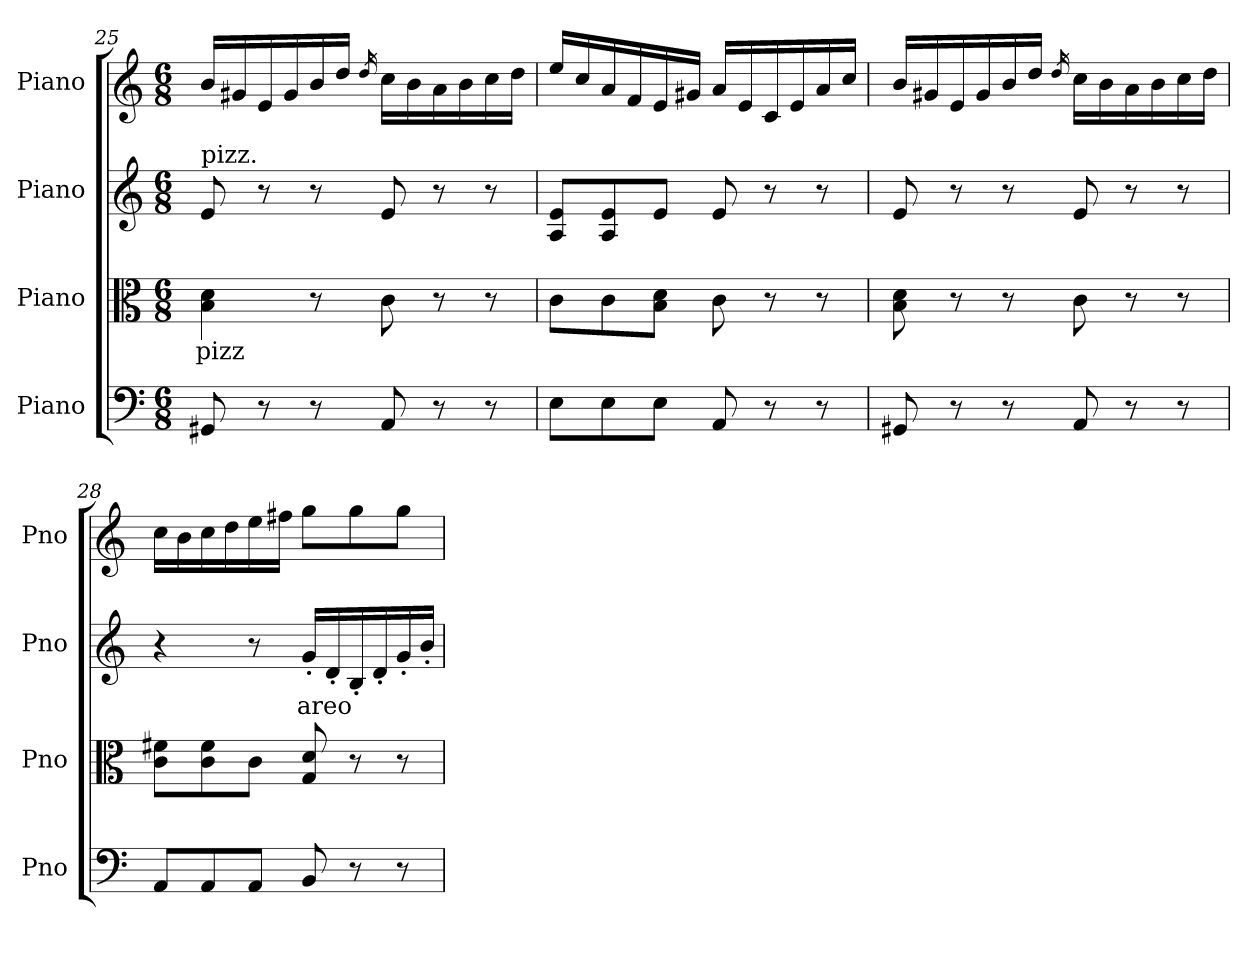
**kern	**kern	**text	**kern	**text	**kern
*part4	*part3	*part3	*part2	*part2	*part1
*staff4	*staff3	*staff3	*staff2	*staff2	*staff1
*I"Piano	*I"Piano	*	*I"Piano	*	*I"Piano
*I'Pno	*I'Pno	*	*I'Pno	*	*I'Pno
!!LO:LB:g=z
*clefF4	*clefC3	*	*clefG2	*	*clefG2
*k[]	*k[]	*	*k[]	*	*k[]
*M6/8	*M6/8	*	*M6/8	*	*M6/8
=25	=25	=25	=25	=25	=25
!	!	!	!LO:TX:a:t=pizz.	!	!
!	!	!LO:LY:b	!	!	!
8GG#X/	4B\ 4d\	pizz	8e/	.	16b/LL
.	.	.	.	.	16g#X/
8r	.	.	8r	.	16e/
.	.	.	.	.	16g#/
8r	8r	.	8r	.	16b/
.	.	.	.	.	16dd/JJ
.	.	.	.	.	16qdd/
8AA/	8c\	.	8e/	.	16cc\LL
.	.	.	.	.	16b\
8r	8r	.	8r	.	16a\
.	.	.	.	.	16b\
8r	8r	.	8r	.	16cc\
.	.	.	.	.	16dd\JJ
=26	=26	=26	=26	=26	=26
8E\L	8c\L	.	8A/ 8e/L	.	16ee/LL
.	.	.	.	.	16cc/
8E\	8c\	.	8A/ 8e/	.	16a/
.	.	.	.	.	16f/
8E\J	8B\ 8d\J	.	8e/J	.	16e/
.	.	.	.	.	16g#X/JJ
8AA/	8c\	.	8e/	.	16a/LL
.	.	.	.	.	16e/
8r	8r	.	8r	.	16c/
.	.	.	.	.	16e/
8r	8r	.	8r	.	16a/
.	.	.	.	.	16cc/JJ
=27	=27	=27	=27	=27	=27
8GG#X/	8B\ 8d\	.	8e/	.	16b/LL
.	.	.	.	.	16g#X/
8r	8r	.	8r	.	16e/
.	.	.	.	.	16g#/
8r	8r	.	8r	.	16b/
.	.	.	.	.	16dd/JJ
.	.	.	.	.	16qdd/
8AA/	8c\	.	8e/	.	16cc\LL
.	.	.	.	.	16b\
8r	8r	.	8r	.	16a\
.	.	.	.	.	16b\
8r	8r	.	8r	.	16cc\
.	.	.	.	.	16dd\JJ
=28	=28	=28	=28	=28	=28
8AA/L	8c\ 8f#X\L	.	4r	.	16cc\LL
.	.	.	.	.	16b\
8AA/	8c\ 8f#\	.	.	.	16cc\
.	.	.	.	.	16dd\
8AA/J	8c\J	.	8r	.	16ee\
.	.	.	.	.	16ff#X\JJ
!	!	!	!	!LO:LY:b	!
8BB/	8G/ 8d/	.	16g'/LL	areo	8gg\L
.	.	.	16d'/	.	.
8r	8r	.	16B'/	.	8gg\
.	.	.	16d'/	.	.
8r	8r	.	16g'/	.	8gg\J
.	.	.	16b'/JJ	.	.
=	=	=	=	=	=
*-	*-	*-	*-	*-	*-
